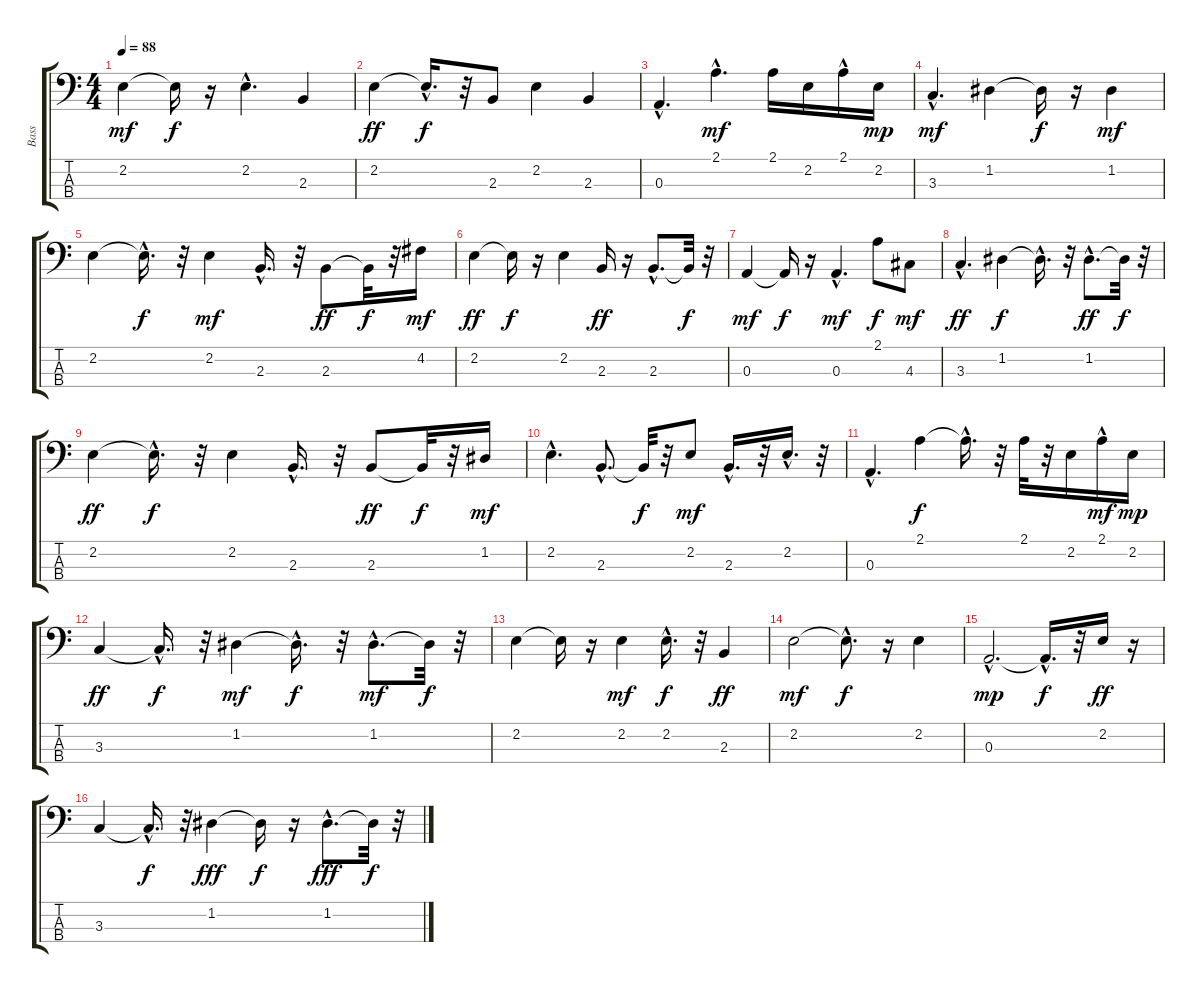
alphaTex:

\track ("Bass" "Bass") {instrument electricbassfinger}
\staff {score tabs}
\tuning (G2 D2 A1 E1) {hide}
\ts (4 4)
\tempo 88
\clef f4
\ks c
2.2.4{dy mf} 2.2{t}.16{dy f} r.16 2.2{hac}.4{d} 2.3.4 |
2.2.4{dy ff} 2.2{hac t}.16{d dy f} r.32 2.3.8 2.2.4 2.3.4 |
0.3{hac}.4{d} 2.1{hac}.4{d dy mf} 2.1.16 2.2.16 2.1{hac}.16 2.2.16{dy mp} |
3.3{hac}.4{d dy mf} 1.2.4 1.2{t}.16{dy f} r.16 1.2.4{dy mf} |
2.2.4 2.2{hac t}.16{d dy f} r.32 2.2.4{dy mf} 2.3{hac}.16{d} r.32 2.3.8{dy ff} 2.3{t}.32{dy f} r.32 4.2.16{dy mf} |
2.2.4{dy ff} 2.2{t}.16{dy f} r.16 2.2.4 2.3.16{dy ff} r.16 2.3{hac}.8{d} 2.3{t}.32{dy f} r.32 |
0.3.4{dy mf} 0.3{t}.16{dy f} r.16 0.3{hac}.4{d dy mf} 2.1.8{dy f} 4.3.8{dy mf} |
3.3{hac}.4{d dy ff} 1.2.4{dy f} 1.2{hac t}.16{d} r.32 1.2{hac}.8{d dy ff} 1.2{t}.32{dy f} r.32 |
2.2.4{dy ff} 2.2{hac t}.16{d dy f} r.32 2.2.4 2.3{hac}.16{d} r.32 2.3.8{dy ff} 2.3{t}.32{dy f} r.32 1.2.16{dy mf} |
2.2{hac}.4{d} 2.3{hac}.8{d} 2.3{t}.32{dy f} r.32 2.2.8{dy mf} 2.3{hac}.16{d} r.32 2.2{hac}.16{d} r.32 |
0.3{hac}.4{d} 2.1.4{dy f} 2.1{hac t}.16{d} r.32 2.1.32 r.32 2.2.16 2.1{hac}.16{dy mf} 2.2.16{dy mp} |
3.3.4{dy ff} 3.3{hac t}.16{d dy f} r.32 1.2.4{dy mf} 1.2{hac t}.16{d dy f} r.32 1.2{hac}.8{d dy mf} 1.2{t}.32{dy f} r.32 |
2.2.4 2.2{t}.16 r.16 2.2.4{dy mf} 2.2{hac}.16{d dy f} r.32 2.3.4{dy ff} |
2.2.2{dy mf} 2.2{hac t}.8{d dy f} r.16 2.2.4 |
0.3{hac}.2{d dy mp} 0.3{hac t}.16{d dy f} r.32 2.2.16{dy ff} r.16 |
3.3.4 3.3{hac t}.16{d dy f} r.32 1.2.4{dy fff} 1.2{t}.16{dy f} r.16 1.2{hac}.8{d dy fff} 1.2{t}.32{dy f} r.32
